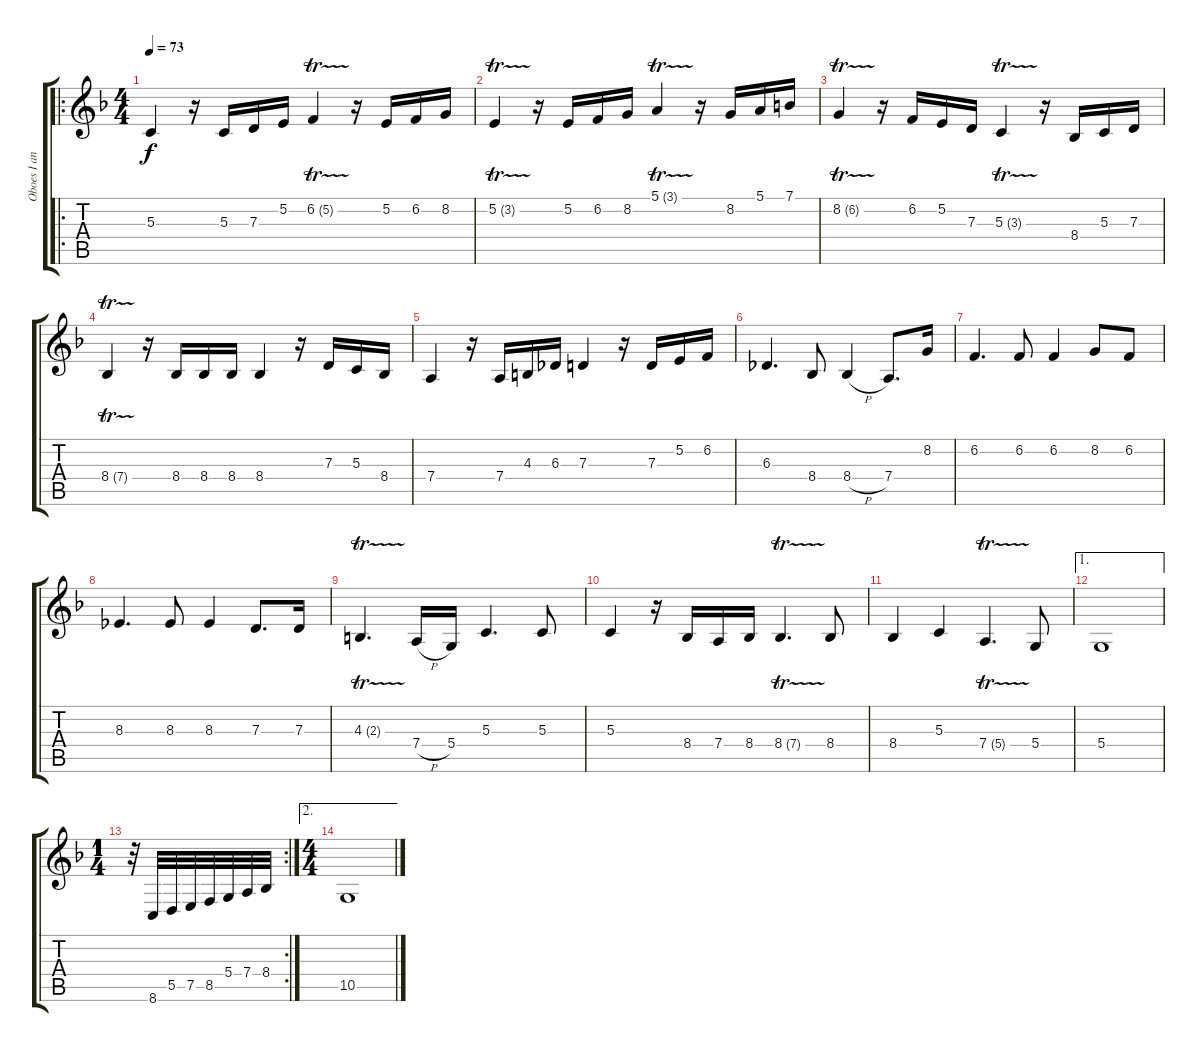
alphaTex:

\track ("Oboes I and II" "Oboes I an") {instrument oboe}
\staff {score tabs}
\tuning (E4 B3 G3 D3 A2 E2) {hide}
\ro
\ts (4 4)
\tempo 73
\clef g2
\ks f
5.3.4{dy f instrument oboe} r.16 5.3.16 7.3.16 5.2.16 6.2{tr (5 32)}.4 r.16 5.2.16 6.2.16 8.2.16 |
5.2{tr (3 32)}.4 r.16 5.2.16 6.2.16 8.2.16 5.1{tr (3 32)}.4 r.16 8.2.16 5.1.16 7.1.16 |
8.2{tr (6 32)}.4 r.16 6.2.16 5.2.16 7.3.16 5.3{tr (3 32)}.4 r.16 8.4.16 5.3.16 7.3.16 |
8.4{tr (7 32)}.4 r.16 8.4.16 8.4.16 8.4.16 8.4.4 r.16 7.3.16 5.3.16 8.4.16 |
7.4.4 r.16 7.4.16 4.3.16 6.3.16 7.3.4 r.16 7.3.16 5.2.16 6.2.16 |
6.3.4{d} 8.4.8 8.4{h}.4 7.4.8{d} 8.2.16 |
6.2.4{d} 6.2.8 6.2.4 8.2.8 6.2.8 |
8.3.4{d} 8.3.8 8.3.4 7.3.8{d} 7.3.16 |
4.3{tr (2 32)}.4{d} 7.4{h}.16 5.4.16 5.3.4{d} 5.3.8 |
5.3.4 r.16 8.4.16 7.4.16 8.4.16 8.4{tr (7 32)}.4{d} 8.4.8 |
8.4.4 5.3.4 7.4{tr (5 32)}.4{d} 5.4.8 |
\ae 1
5.4.1 |
\rc 2
\ts (1 4)
r.32 8.6.32 5.5.32 7.5.32 8.5.32 5.4.32 7.4.32 8.4.32 |
\ae 2
\ts (4 4)
10.5.1
